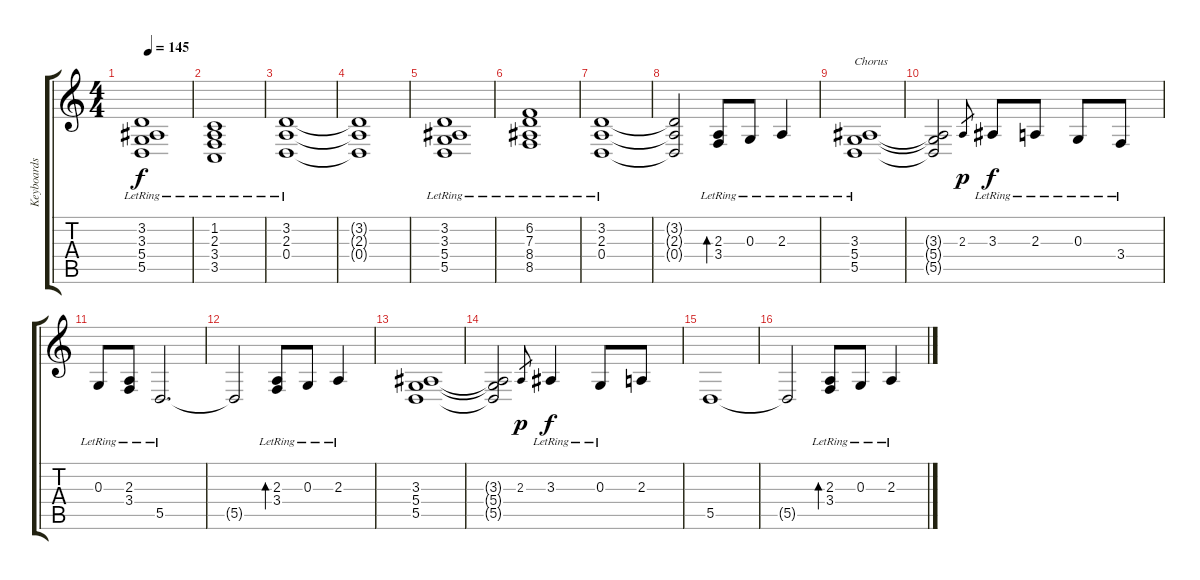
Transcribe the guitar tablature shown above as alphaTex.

\track ("Keyboards 1" "Keyboards ") {instrument electricpiano1}
\staff {score tabs}
\tuning (E4 B3 G3 D3 A2 D2) {hide}
\ts (4 4)
\tempo 145
\clef g2
\ks c
(3.2{lr} 3.3{lr} 5.4{lr} 5.5{lr}).1{dy f} |
(1.2{lr} 2.3{lr} 3.4{lr} 3.5{lr}).1 |
(3.2{lr} 2.3{lr} 0.4{lr}).1 |
(3.2{t} 2.3{t} 0.4{t}).1 |
(3.2{lr} 3.3{lr} 5.4{lr} 5.5{lr}).1 |
(6.2{lr} 7.3{lr} 8.4{lr} 8.5{lr}).1 |
(3.2{lr} 2.3{lr} 0.4{lr}).1 |
(3.2{t} 2.3{t} 0.4{t}).2 (2.3{lr} 3.4{lr}).8{bd 240} 0.3{lr}.8 2.3{lr}.4 |
(3.3{lr} 5.4{lr} 5.5{lr}).1{txt "Chorus"} |
(3.3{t} 5.4{t} 5.5{t}).2 2.3.8{gr dy p} 3.3{lr}.8{dy f} 2.3{lr}.8 0.3{lr}.8 3.4{lr}.8 |
0.3{lr}.8 (2.3{lr} 3.4).8 5.5{lr}.2{d} |
5.5{t}.2 (2.3{lr} 3.4{lr}).8{bd 240} 0.3{lr}.8 2.3{lr}.4 |
(3.3 5.4 5.5).1 |
(3.3{t} 5.4{t} 5.5{t}).2 2.3.8{gr dy p} 3.3{lr}.4{dy f} 0.3{lr}.8 2.3.8 |
5.5.1 |
5.5{t}.2 (2.3{lr} 3.4{lr}).8{bd 240} 0.3{lr}.8 2.3{lr}.4
